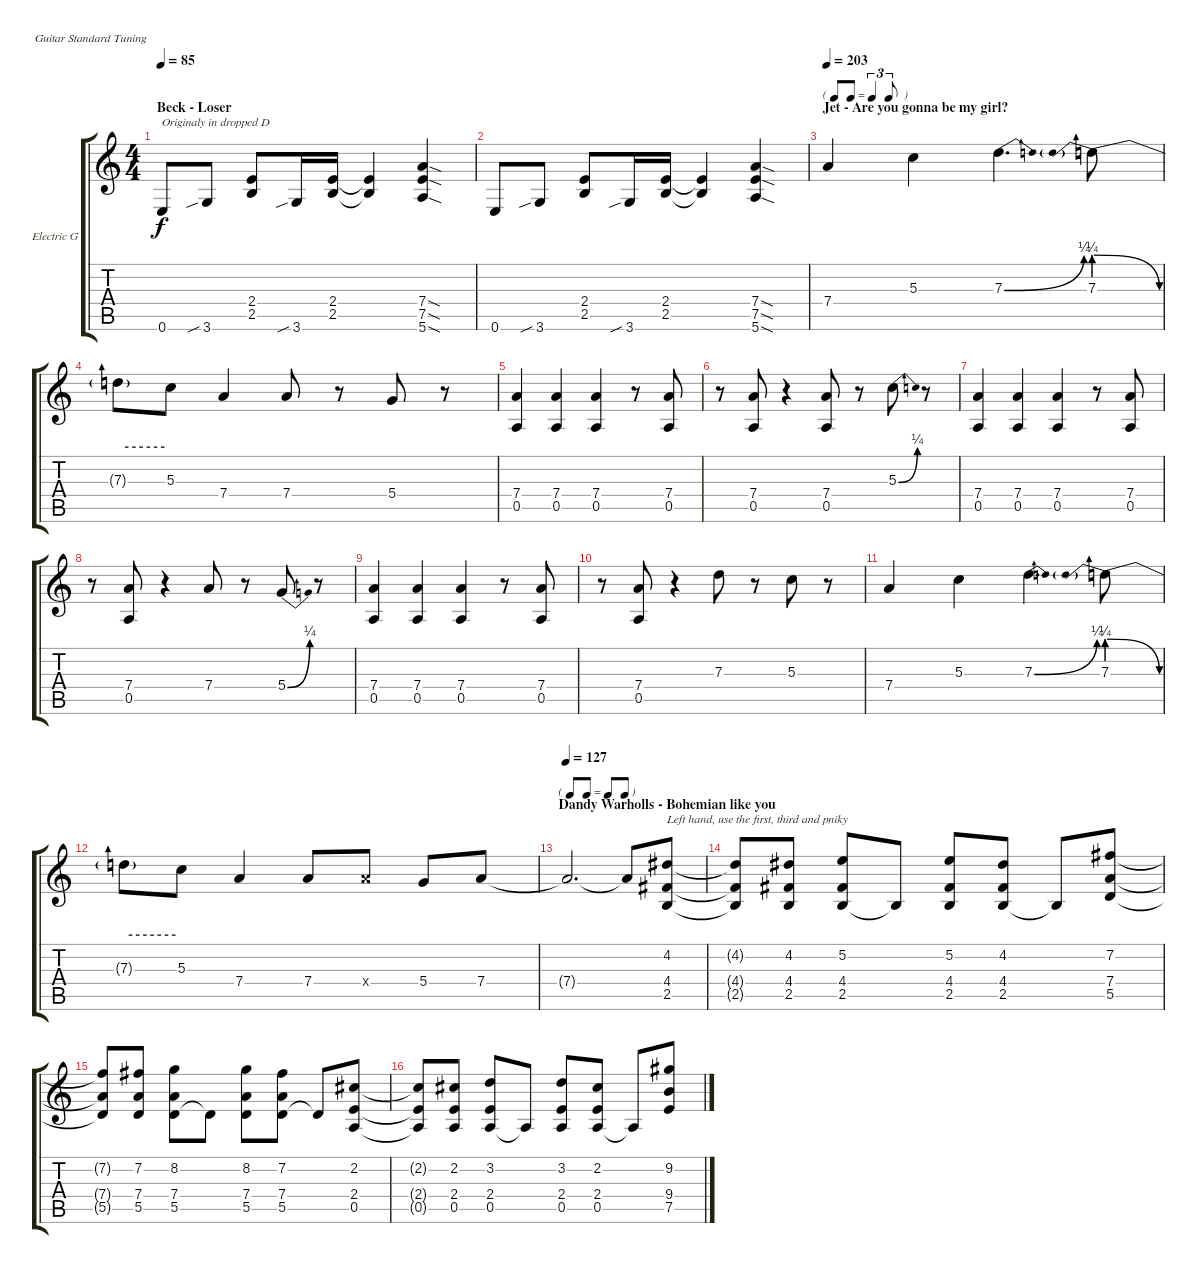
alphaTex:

\defaultSystemsLayout 4
\bracketExtendMode groupsimilarinstruments
\firstSystemTrackNameOrientation horizontal
\otherSystemsTrackNameOrientation horizontal
\track ("Electric Guitar" "Electric G") {instrument electricguitarclean}
\staff {score tabs}
\tuning (E4 B3 G3 D3 A2 E2)
\ts (4 4)
\section ("" "Beck - Loser")
\tempo 85
\clef g2
\ks c
0.6.8{txt "Originaly in dropped D" dy f instrument electricguitarclean} 3.6{sib}.8 (2.4 2.5).8 3.6{sib}.16 (2.4 2.5).16 (2.4{t} 2.5{t}).4 (7.4{sod} 7.5{sod} 5.6{sod}).4 |
0.6.8 3.6{sib}.8 (2.4 2.5).8 3.6{sib}.16 (2.4 2.5).16 (2.4{t} 2.5{t}).4 (7.4{sod} 7.5{sod} 5.6{sod}).4 |
\tf triplet8th
\section ("" "Jet - Are you gonna be my girl?")
\tempo 203
7.4.4 5.3.4 7.3{be (bend 0 0 60 1)}.4{d} 7.3{be (prebendrelease 0 1 60 0)}.8 |
7.3{be (hold 0 1 60 1) t}.8 5.3.8 7.4.4 7.4.8 r.8 5.4.8 r.8 |
(7.4 0.5).4 (7.4 0.5).4 (7.4 0.5).4 r.8 (7.4 0.5).8 |
r.8 (7.4 0.5).8 r.4 (7.4 0.5).8 r.8 5.3{be (bend 0 0 60 1)}.8 r.8 |
(7.4 0.5).4 (7.4 0.5).4 (7.4 0.5).4 r.8 (7.4 0.5).8 |
r.8 (7.4 0.5).8 r.4 7.4.8 r.8 5.4{be (bend 0 0 60 1)}.8 r.8 |
(7.4 0.5).4 (7.4 0.5).4 (7.4 0.5).4 r.8 (7.4 0.5).8 |
r.8 (7.4 0.5).8 r.4 7.3.8 r.8 5.3.8 r.8 |
7.4.4 5.3.4 7.3{be (bend 0 0 60 1)}.4{d} 7.3{be (prebendrelease 0 1 60 0)}.8 |
7.3{be (hold 0 1 60 1) t}.8 5.3.8 7.4.4 7.4.8 7.4{x}.8 5.4.8 7.4.8 |
\tf none
\section ("" "Dandy Warholls - Bohemian like you")
\tempo 127
7.4{t}.2{d} 7.4{t}.8 (4.2 4.4 2.5).8{txt "Left hand, use the first, third and pniky"} |
(4.2{t} 4.4{t} 2.5{t}).8 (4.2 4.4 2.5).8 (5.2 4.4 2.5).8 2.5{t}.8 (5.2 4.4 2.5).8 (4.2 4.4 2.5).8 2.5{t}.8 (7.2 7.4 5.5).8 |
(7.2{t} 7.4{t} 5.5{t}).8 (7.2 7.4 5.5).8 (8.2 7.4 5.5).8 5.5{t}.8 (8.2 7.4 5.5).8 (7.2 7.4 5.5).8 5.5{t}.8 (2.2 2.4 0.5).8 |
(2.2{t} 2.4{t} 0.5{t}).8 (2.2 2.4 0.5).8 (3.2 2.4 0.5).8 0.5{t}.8 (3.2 2.4 0.5).8 (2.2 2.4 0.5).8 0.5{t}.8 (9.2 9.4 7.5).8
